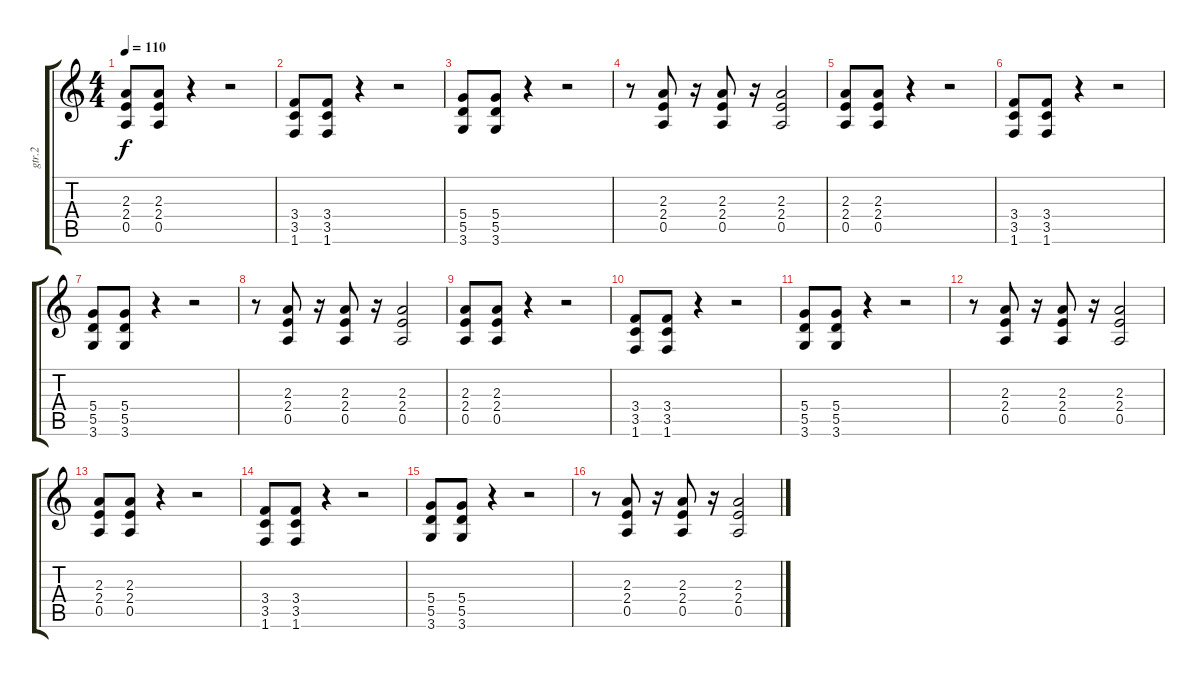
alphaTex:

\track ("gtr.2" "gtr.2") {instrument distortionguitar}
\staff {score tabs}
\tuning (E4 B3 G3 D3 A2 E2) {hide}
\ts (4 4)
\tempo 110
\clef g2
\ks c
(2.3 2.4 0.5).8{dy f instrument distortionguitar} (2.3 2.4 0.5).8 r.4 r.2 |
(3.4 3.5 1.6).8 (3.4 3.5 1.6).8 r.4 r.2 |
(5.4 5.5 3.6).8 (5.4 5.5 3.6).8 r.4 r.2 |
r.8 (2.3 2.4 0.5).8 r.16 (2.3 2.4 0.5).8 r.16 (2.3 2.4 0.5).2 |
(2.3 2.4 0.5).8 (2.3 2.4 0.5).8 r.4 r.2 |
(3.4 3.5 1.6).8 (3.4 3.5 1.6).8 r.4 r.2 |
(5.4 5.5 3.6).8 (5.4 5.5 3.6).8 r.4 r.2 |
r.8 (2.3 2.4 0.5).8 r.16 (2.3 2.4 0.5).8 r.16 (2.3 2.4 0.5).2 |
(2.3 2.4 0.5).8 (2.3 2.4 0.5).8 r.4 r.2 |
(3.4 3.5 1.6).8 (3.4 3.5 1.6).8 r.4 r.2 |
(5.4 5.5 3.6).8 (5.4 5.5 3.6).8 r.4 r.2 |
r.8 (2.3 2.4 0.5).8 r.16 (2.3 2.4 0.5).8 r.16 (2.3 2.4 0.5).2 |
(2.3 2.4 0.5).8 (2.3 2.4 0.5).8 r.4 r.2 |
(3.4 3.5 1.6).8 (3.4 3.5 1.6).8 r.4 r.2 |
(5.4 5.5 3.6).8 (5.4 5.5 3.6).8 r.4 r.2 |
r.8 (2.3 2.4 0.5).8 r.16 (2.3 2.4 0.5).8 r.16 (2.3 2.4 0.5).2
